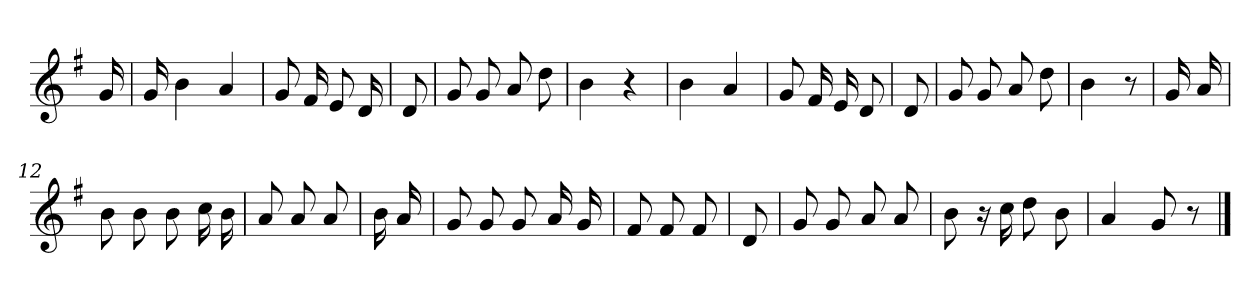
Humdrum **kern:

**kern
*part1
*staff1
*clefG2
*k[f#]
*G:
=
16g
=1
16g
4b
4a
=2
8g
16f#
8e
16d
=3
8d
=4
8g
8g
8a
8dd
=5
4b
4r
=6
4b
4a
=7
8g
16f#
16e
8d
=8
8d
=9
8g
8g
8a
8dd
=10
4b
8r
=11
16g
16a
=12
8b
8b
8b
16cc
16b
=13
8a
8a
8a
=14
16b
16a
=15
8g
8g
8g
16a
16g
=16
8f#
8f#
8f#
=17
8d
=18
8g
8g
8a
8a
=19
8b
16r
16cc
8dd
8b
=20
4a
8g
8r
==
*-
